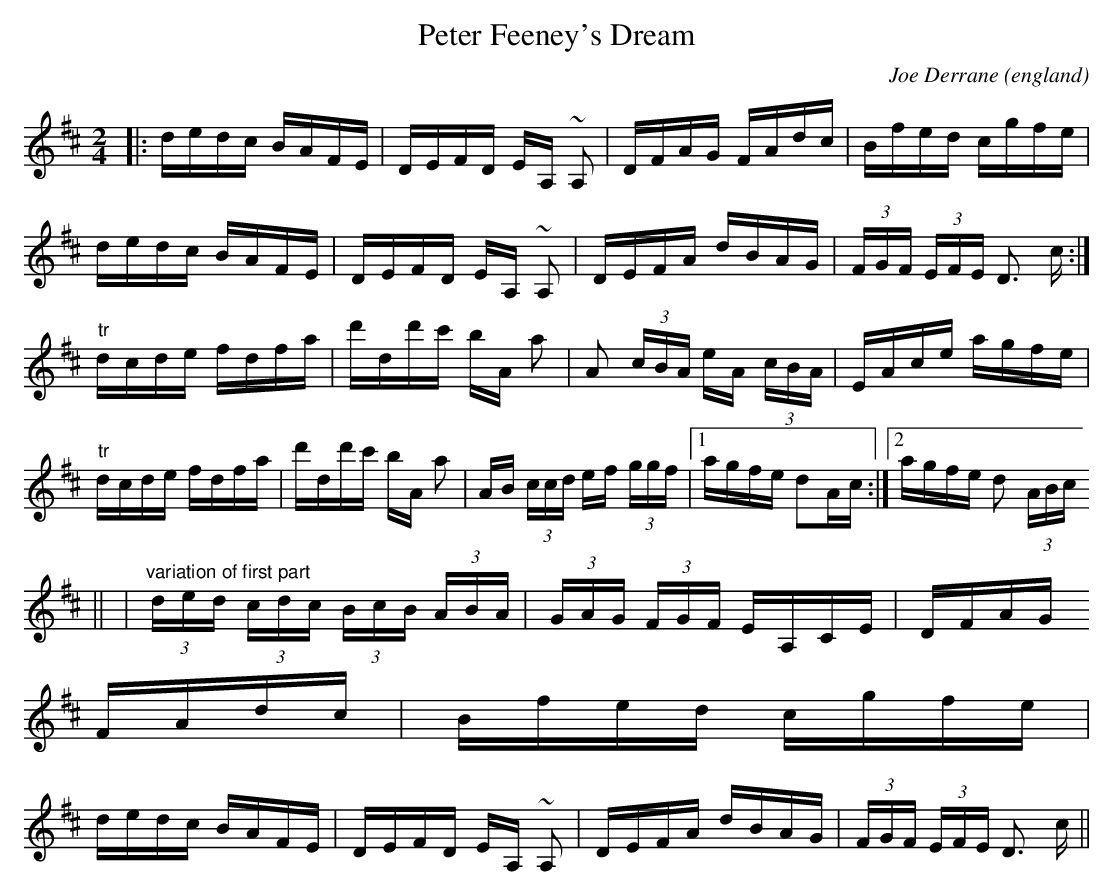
X:1
T:Peter Feeney's Dream
O:england
M:2/4
L:1/16
C:Joe Derrane
K:DMaj
|:dedc BAFE|DEFD EA, ~A,2|DFAG FAdc|Bfed cgfe|
dedc BAFE|DEFD EA, ~A,2|DEFA dBAG|(3FGF (3EFE D3 c:|
"tr"dcde fdfa|d'dd'c' bA a2|A2 (3cBA eA (3cBA|EAce agfe|
"tr"dcde fdfa|d'dd'c' bA a2|AB (3ccd ef (3ggf|1agfe d2Ac:|2agfe d2 (3ABc
||
|"variation of first part"(3ded (3cdc (3BcB (3ABA|(3GAG (3FGF EA,CE|DFAG
FAdc|Bfed cgfe|
dedc BAFE|DEFD EA, ~A,2|DEFA dBAG|(3FGF (3EFE D3 c||
